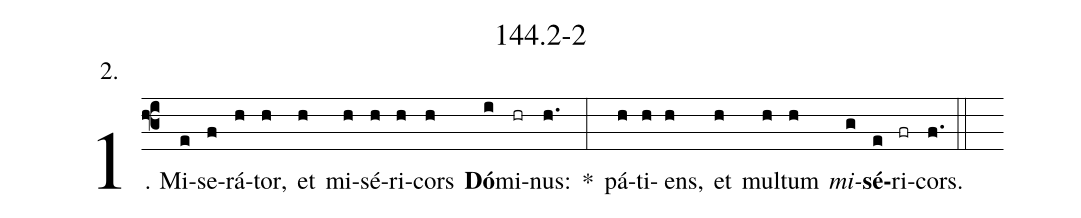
name: 144.2-2;
annotation: 2.;
%%
(f3)1. Mi(e)se(f)rá(h)tor,(h) et(h) mi(h)sé(h)ri(h)cors(h) <b>Dó</b>(i)mi(hr)nus:(h.) *(:) pá(h)ti(h)ens,(h) et(h) mul(h)tum(h) <i>mi</i>(g)<b>sé</b>(e)ri(fr)cors.(f.) (::)
